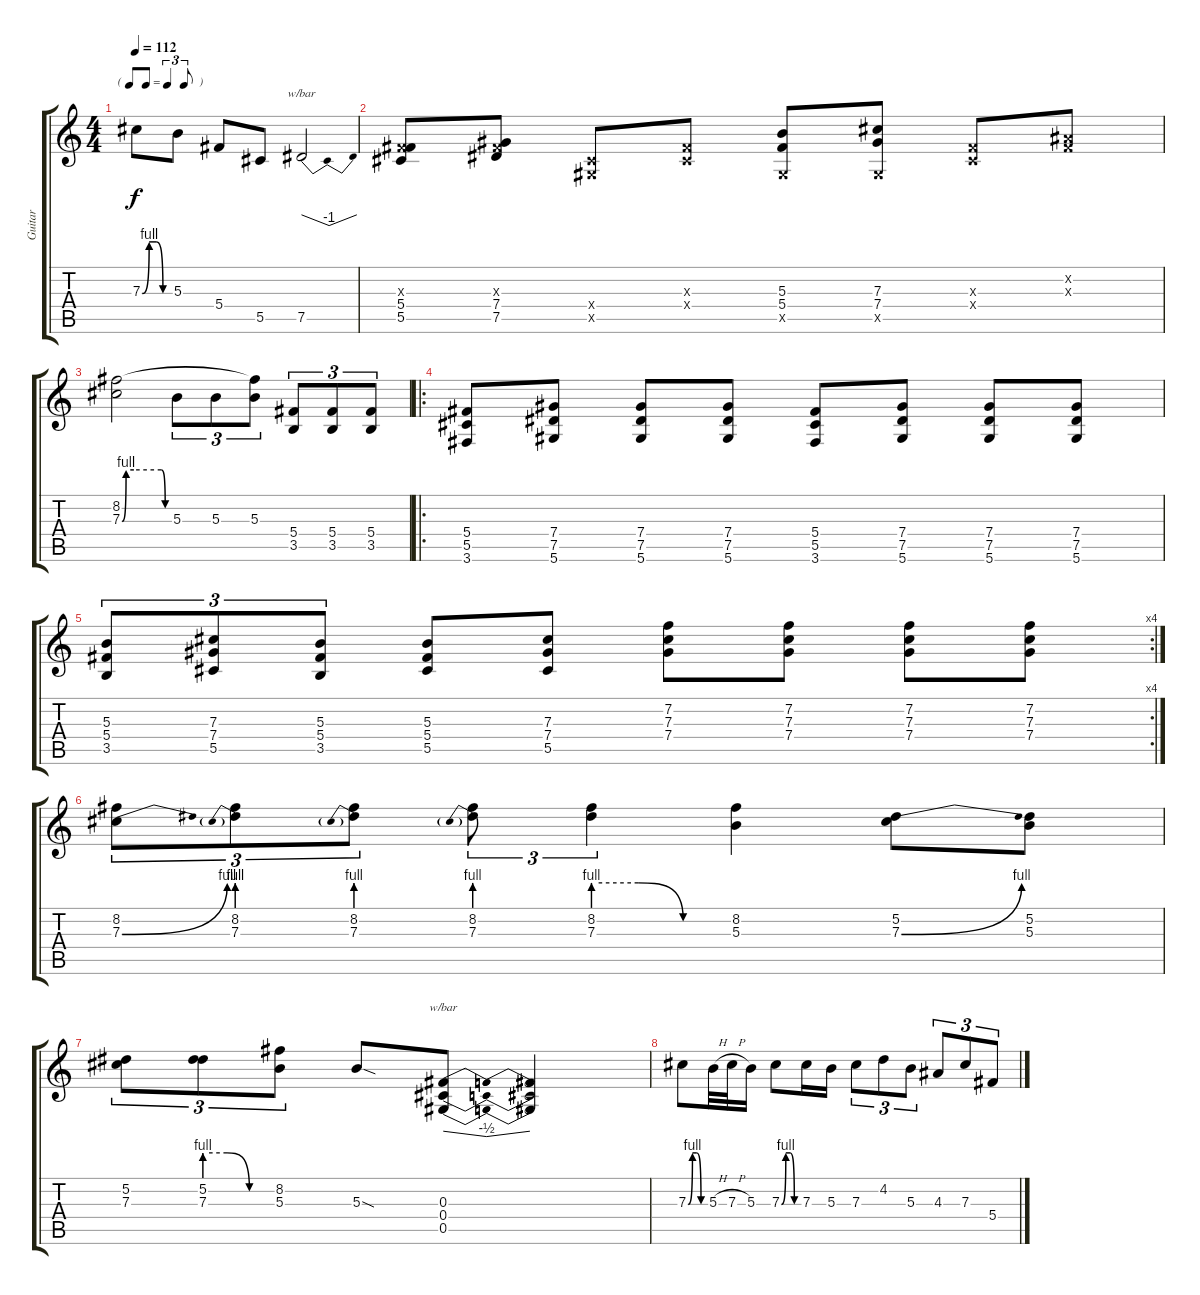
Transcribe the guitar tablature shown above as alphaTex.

\track ("Guitar" "Guitar") {instrument overdrivenguitar}
\staff {score tabs}
\tuning (Eb4 Bb3 Gb3 Db3 Ab2 Eb2) {hide}
\ts (4 4)
\tf triplet8th
\tempo 112
\clef g2
\ks c
7.3{be (custom 0 0 15 4 30 4 45 0 60 0)}.8{dy f} 5.3.8 5.4.8 5.5.8 7.5.2{tbe (dip default 0 0 30 -4 60 0)} |
(0.3{x} 5.4 5.5).8 (0.3{x} 7.4 7.5).8 (0.4{x} 0.5{x}).8 (0.3{x} 0.4{x}).8 (5.3 5.4 0.5{x}).8 (7.3 7.4 0.5{x}).8 (0.3{x} 0.4{x}).8 (0.2{x} 0.3{x}).8 |
(8.2 7.3{be (custom 0 0 5 4 15 4 50 4 55 0 60 0)}).2 5.3.8{tu (3 2)} 5.3.8{tu (3 2)} (8.2{t} 5.3).8{tu (3 2)} (5.4 3.5).8{tu (3 2)} (5.4 3.5).8{tu (3 2)} (5.4 3.5).8{tu (3 2)} |
\ro
(5.4 5.5 3.6).8 (7.4 7.5 5.6).8 (7.4 7.5 5.6).8 (7.4 7.5 5.6).8 (5.4 5.5 3.6).8 (7.4 7.5 5.6).8 (7.4 7.5 5.6).8 (7.4 7.5 5.6).8 |
\rc 4
(5.3 5.4 3.5).8{tu (3 2)} (7.3 7.4 5.5).8{tu (3 2)} (5.3 5.4 3.5).8{tu (3 2)} (5.3 5.4 5.5).8 (7.3 7.4 5.5).8 (7.2 7.3 7.4).8 (7.2 7.3 7.4).8 (7.2 7.3 7.4).8 (7.2 7.3 7.4).8 |
(8.2 7.3{be (bend 0 0 60 4)}).8{tu (3 2)} (8.2 7.3{be (prebend 0 4 60 4)}).8{tu (3 2)} (8.2 7.3{be (prebend 0 4 60 4)}).8{tu (3 2)} (8.2 7.3{be (prebend 0 4 60 4)}).8{tu (3 2)} (8.2 7.3{be (custom 0 4 20 4 40 0 60 0)}).4{tu (3 2)} (8.2 5.3).4 (5.2 7.3{be (bend 0 0 60 4)}).8 (5.2 5.3).8 |
(5.2 7.3).8{tu (3 2)} (5.2 7.3{be (custom 0 4 20 4 40 0 60 0)}).8{tu (3 2)} (8.2 5.3).8{tu (3 2)} 5.3{sod}.8 (0.3 0.4 0.5).8{tbe (dip default 0 0 30 -2 60 0)} (0.3{t} 0.4{t} 0.5{t}).2 |
7.3{be (custom 0 0 15 4 30 4 45 0 60 0)}.8 5.3{h}.32 7.3{h}.32 5.3.16 7.3{be (custom 0 0 15 4 30 4 45 0 60 0)}.8 7.3.16 5.3.16 7.3.8{tu (3 2)} 4.2.8{tu (3 2)} 5.3.8{tu (3 2)} 4.3.8{tu (3 2)} 7.3.8{tu (3 2)} 5.4.8{tu (3 2)}
